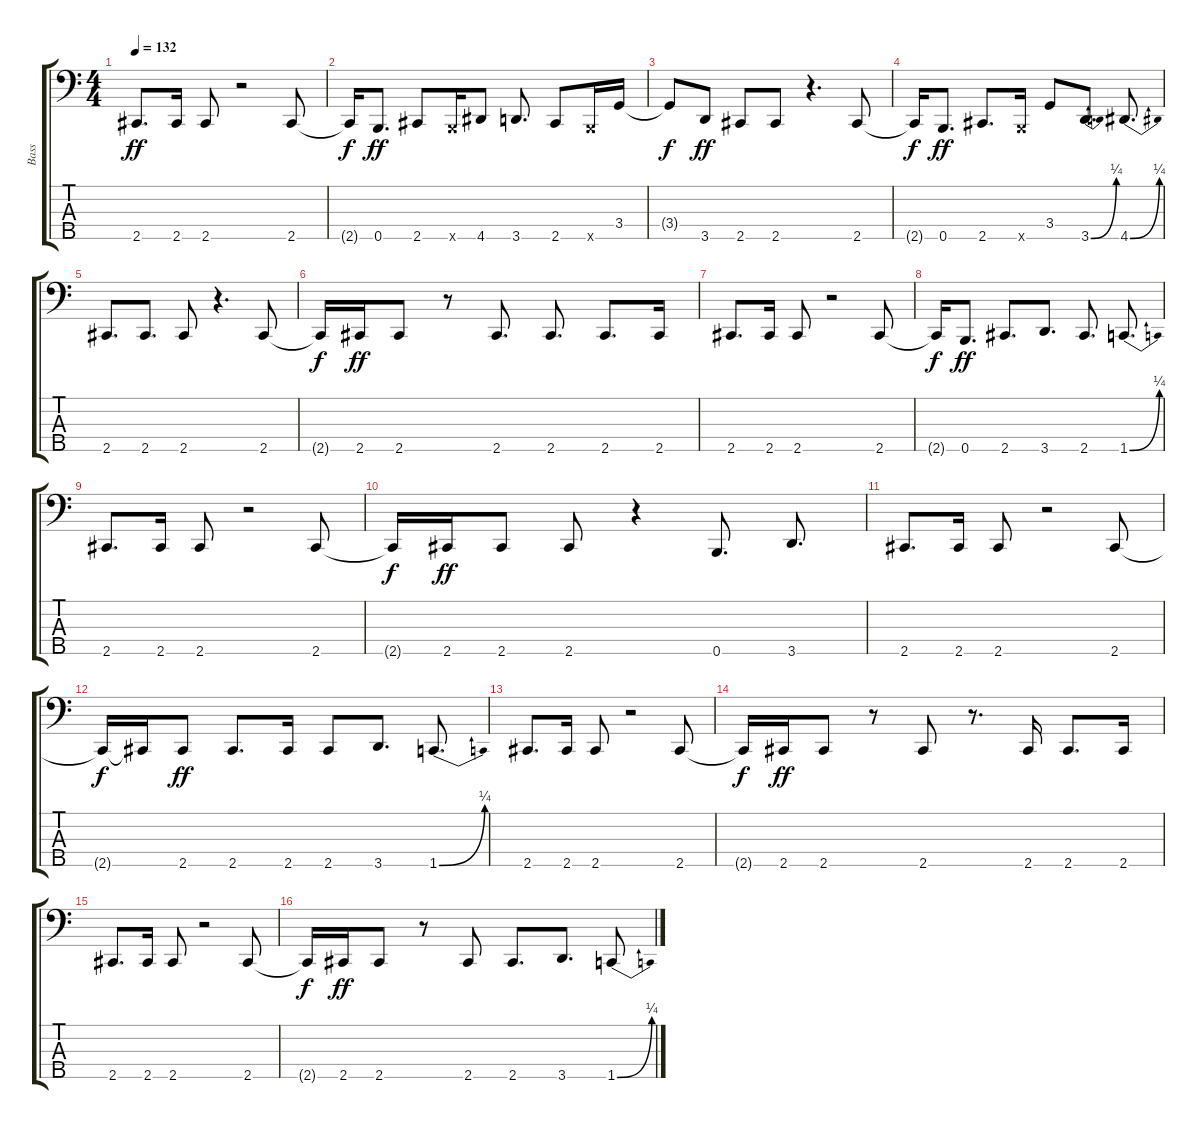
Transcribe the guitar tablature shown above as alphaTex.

\track ("Bass" "Bass") {instrument electricbasspick}
\staff {score tabs}
\tuning (G2 D2 A1 E1 B0) {hide}
\ts (4 4)
\tempo 132
\clef f4
\ks c
2.5.8{d dy ff} 2.5.16 2.5.8 r.2 2.5.8 |
2.5{t}.16{dy f} 0.5.8{d dy ff} 2.5.8 0.5{x}.16 4.5.8 3.5.8{d} 2.5.8 0.5{x}.16 3.4.16 |
3.4{t}.8{dy f} 3.5.8{dy ff} 2.5.8 2.5.8 r.4{d} 2.5.8 |
2.5{t}.16{dy f} 0.5.8{d dy ff} 2.5.8{d} 0.5{x}.16 3.4.8 3.5{be (bend 0 0 60 1)}.8{d} 4.5{be (bend 0 0 60 1)}.8{d} |
2.5.8{d} 2.5.8{d} 2.5.8 r.4{d} 2.5.8 |
2.5{t}.16{dy f} 2.5.16{dy ff} 2.5.8 r.8 2.5.8{d} 2.5.8{d} 2.5.8{d} 2.5.16 |
2.5.8{d} 2.5.16 2.5.8 r.2 2.5.8 |
2.5{t}.16{dy f} 0.5.8{d dy ff} 2.5.8{d} 3.5.8{d} 2.5.8{d} 1.5{be (bend 0 0 60 1)}.8{d} |
2.5.8{d} 2.5.16 2.5.8 r.2 2.5.8 |
2.5{t}.16{dy f} 2.5.16{dy ff} 2.5.8 2.5.8 r.4 0.5.8{d} 3.5.8{d} |
2.5.8{d} 2.5.16 2.5.8 r.2 2.5.8 |
2.5{t}.16{dy f} 2.5{t}.16 2.5.8{dy ff} 2.5.8{d} 2.5.16 2.5.8 3.5.8{d} 1.5{be (bend 0 0 60 1)}.8{d} |
2.5.8{d} 2.5.16 2.5.8 r.2 2.5.8 |
2.5{t}.16{dy f} 2.5.16{dy ff} 2.5.8 r.8 2.5.8 r.8{d} 2.5.16 2.5.8{d} 2.5.16 |
2.5.8{d} 2.5.16 2.5.8 r.2 2.5.8 |
2.5{t}.16{dy f} 2.5.16{dy ff} 2.5.8 r.8 2.5.8 2.5.8{d} 3.5.8{d} 1.5{be (bend 0 0 60 1)}.8
